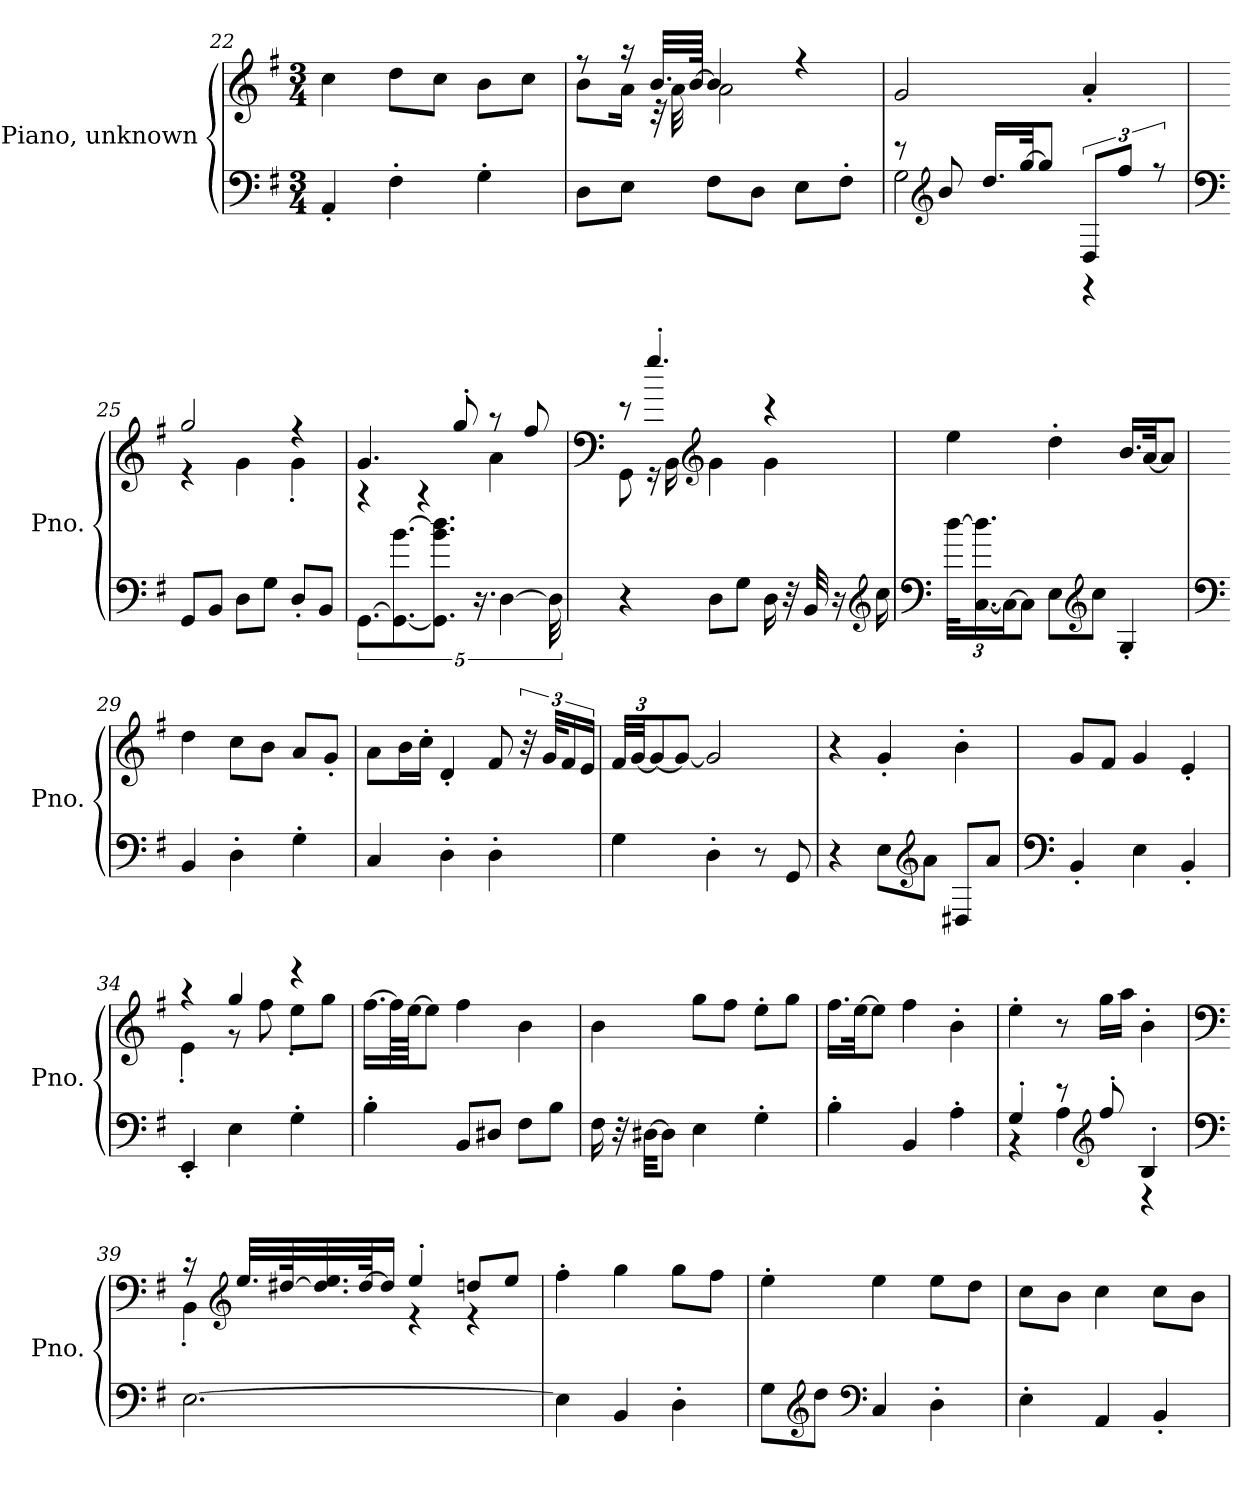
**kern	**kern
*part1	*part1
*staff2	*staff1
*I"Piano, unknown	*
*I'Pno.	*
*clefF4	*clefG2
*k[f#]	*k[f#]
*M3/4	*M3/4
=22	=22
4AA'/	4cc\
4F#'\	8dd\L
.	8cc\J
4G'\	8b\L
.	8cc\J
!!LO:LB:g=z
=23	=23
*	*^
8D\L	8r	8b\L
8E\J	16r	16a\Jk
.	32.b/LLL	32r
.	.	32a\
.	[64b/JJJk	.
8F#\L	4b/]	2a\
8D\J	.	.
8E\L	4r	.
8F#'\J	.	.
*	*v	*v
=24	=24
*^	*
8r	2G\	2g/
*clefG2	*	*
8b/	.	.
16.dd/LL	.	.
[32gg/JK	.	.
8gg/J]	.	.
12D/L	4r	4a'/
12ff#/J	.	.
12r	.	.
*v	*v	*
=25	=25
*clefF4	*
*	*^
8GG/L	2gg/	4r
8BB/J	.	.
8D\L	.	4g\
8G\J	.	.
8D'/L	4r	4g'\
8BB/J	.	.
=26	=26	=26
[10.GG\L	4.g/	4r
10.GG\_ [10.b\	.	.
.	.	4r
10.GG\] 10.b\] 10.dd\J	.	.
.	8gg'/	.
20.r	.	.
.	8r	4a\
[5D\	.	.
.	8ff#/	.
40D\]	.	.
!!LO:PB:g=z	!!
=27	=27	=27
*	*clefF4	*
4r	8r	8GG\
.	4.gg'/	16r
.	.	16BB\
*	*clefG2	*
8D\L	.	4g\
8G\J	.	.
16D\	4r	4g\
32r	.	.
32BB/	.	.
16r	.	.
*clefG2	*	*
16cc\	.	.
*	*v	*v
=28	=28
*clefF4	*
*Xbrackettup	*
[48dd\KLL	4ee\
[24.C\ 24.dd\]	.
24C\J_	.
8C\J]	.
8E\L	4dd'\
*clefG2	*
8cc\J	.
4G'/	16.b/LL
.	[32a/JK
.	8a/J]
=29	=29
*clefF4	*
4BB/	4dd\
4D'\	8cc\L
.	8b\J
4G'\	8a/L
.	8g'/J
!!LO:LB:g=z
=30	=30
4C/	8a\L
.	16b\L
.	16cc'\JJ
4D'\	4d'/
4D'\	8f#/
.	48r
.	48g/KLL
.	24f#/
.	24e/JJ
=31	=31
*	*Xbrackettup
4G\	48f#/LLL
.	[48g/JJ
.	12g/_
.	8g/J_
4D'\	2g/]
8r	.
8GG/	.
=32	=32
4r	4r
8E\L	4g'/
*clefG2	*
8a\J	.
8D#X/L	4b'\
8a/J	.
=33	=33
*clefF4	*
4BB'/	8g/L
.	8f#/J
4E\	4g/
4BB'/	4e'/
=34	=34
*	*^
4EE'/	4r	4e'\
4E\	4gg/	8r
.	.	8ff#\
4G'\	4r	8ee'\L
.	.	8gg\J
*	*v	*v
!!LO:LB:g=z
=35	=35
4B'\	[16.ff#\LL
.	64ff#\LL]
.	[64ee\JJJ
.	8ee\J]
8BB/L	4ff#\
8D#X/J	.
8F#\L	4b\
8B\J	.
=36	=36
16F#\	4b\
32r	.
[32D#X\KKL	.
8D#\J]	.
4E\	8gg\L
.	8ff#\J
4G'\	8ee'\L
.	8gg\J
=37	=37
4B'\	16.ff#\LL
.	[32ee\JK
.	8ee\J]
4BB/	4ff#\
4A'\	4b'\
=38	=38
*^	*
4G'/	4r	4ee'\
8r	4A\	8r
*clefG2	*	*
8ff#'/	.	16gg\LL
.	.	16aa\JJ
4B'/	4r	4b'\
*v	*v	*
!!LO:LB:g=z
=39	=39
*clefF4	*clefF4
*	*^
[2.E\	16r	4BB'\
*	*clefG2	*
.	32.ee/LLL	.
.	[64dd#X/K	.
.	32.dd#/] 32.ee/	.
.	[64dd#/JK	.
.	16dd#/JJ]	.
.	4ee'/	4r
.	8ddn/L	4r
.	8ee/J	.
*	*v	*v
=40	=40
4E\]	4ff#'\
4BB/	4gg\
4D'\	8gg\L
.	8ff#\J
=41	=41
8G\L	4ee'\
*clefG2	*
8dd\J	.
*clefF4	*
4C/	4ee\
4D'\	8ee\L
.	8dd\J
=42	=42
4E'\	8cc\L
.	8b\J
4AA/	4cc\
4BB'/	8cc\L
.	8b\J
=	=
*-	*-
